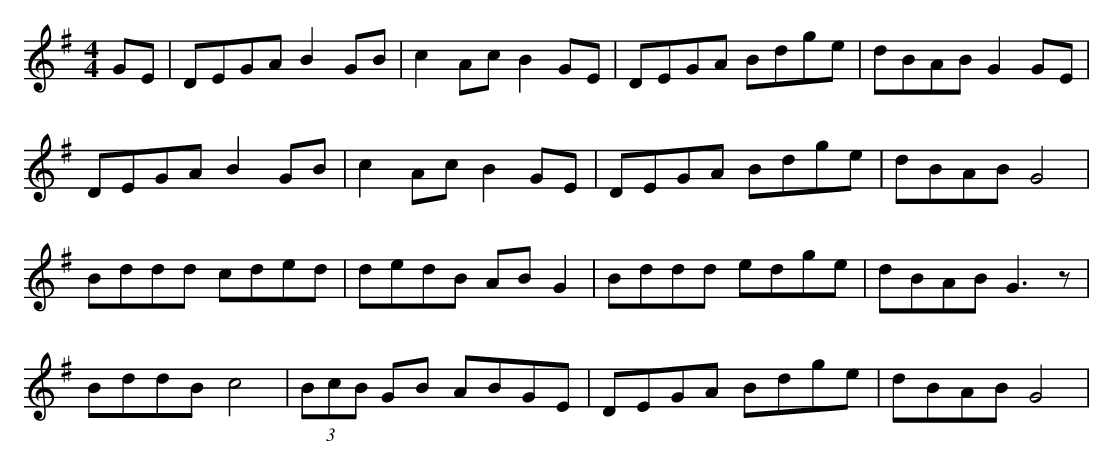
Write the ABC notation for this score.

X:1
M:4/4
K:G
GE|DEGA B2 GB|c2Ac B2 GE|DEGA Bdge|dBAB G2 GE|
DEGA B2 GB|c2Ac B2 GE|DEGA Bdge|dBAB G4|
Bddd cded|dedB AB G2|Bddd edge|dBAB G3 z|
BddB c4|(3BcB GB ABGE|DEGA Bdge|dBAB G4|
